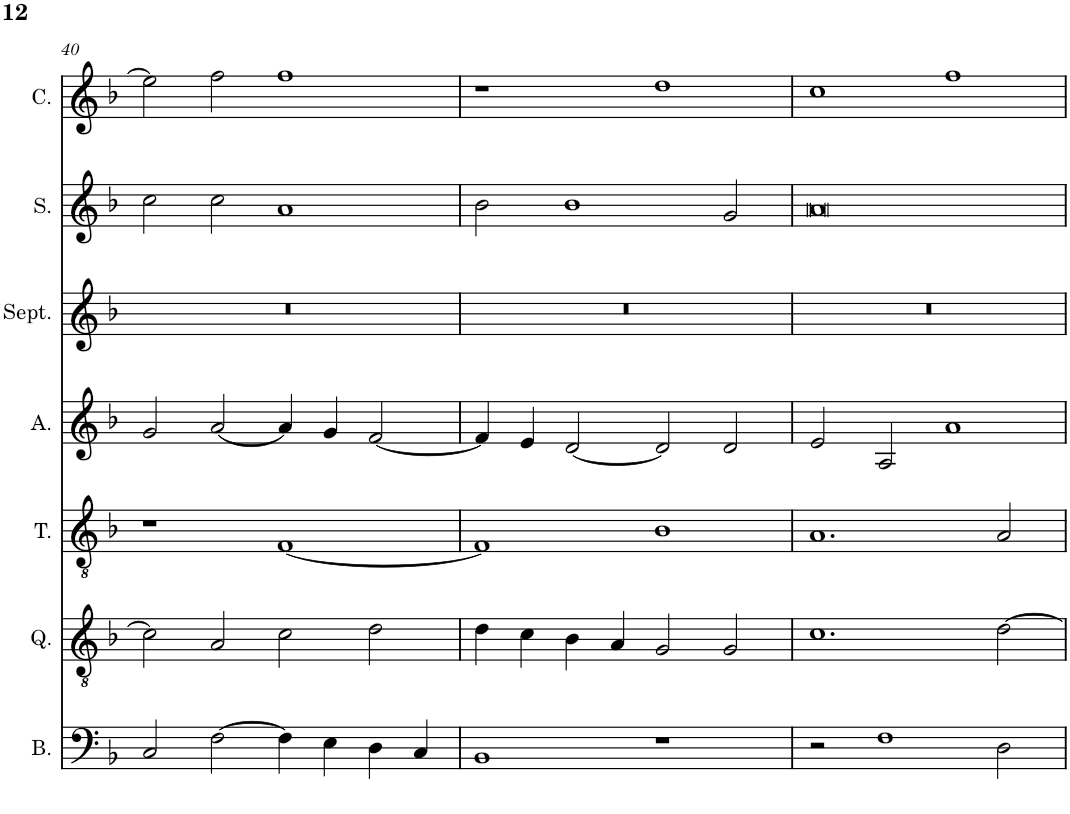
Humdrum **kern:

**kern	**kern	**kern	**kern	**kern	**kern	**kern
*part7	*part6	*part5	*part4	*part3	*part2	*part1
*staff7	*staff6	*staff5	*staff4	*staff3	*staff2	*staff1
*I"Bassus	*I"Quintus	*I"Tenor	*I"Altus	*I"Septimus	*I"Sextus	*I"Cantus
*I'B.	*I'Q.	*I'T.	*I'A.	*I'Sept.	*I'S.	*I'C.
!!LO:PB:g=z
*clefF4	*clefGv2	*clefGv2	*clefG2	*clefG2	*clefG2	*clefG2
*k[b-]	*k[b-]	*k[b-]	*k[b-]	*k[b-]	*k[b-]	*k[b-]
*F:	*F:	*F:	*F:	*F:	*F:	*F:
*M4/2	*M4/2	*M4/2	*M4/2	*M4/2	*M4/2	*M4/2
=40	=40	=40	=40	=40	=40	=40
2C/	2c\]	1r	2g/	0r	2cc\	2ee\]
[2F\	2A/	.	[2a/	.	2cc\	2ff\
4F\]	2c\	[1F	4a/]	.	1a	1ff
4E\	.	.	4g/	.	.	.
4D\	2d\	.	[2f/	.	.	.
4C/	.	.	.	.	.	.
=41	=41	=41	=41	=41	=41	=41
1BB-	4d\	1F]	4f/]	0r	2b-\	1r
.	4c\	.	4e/	.	.	.
.	4B-\	.	[2d/	.	1b-	.
.	4A/	.	.	.	.	.
1r	2G/	1B-	2d/]	.	.	1dd
.	2G/	.	2d/	.	2g/	.
=42	=42	=42	=42	=42	=42	=42
2r	1.c	1.A	2e/	0r	0a	1cc
1F	.	.	2A/	.	.	.
.	.	.	1a	.	.	1ff
2D\	[2d\	2A/	.	.	.	.
=	=	=	=	=	=	=
*-	*-	*-	*-	*-	*-	*-
